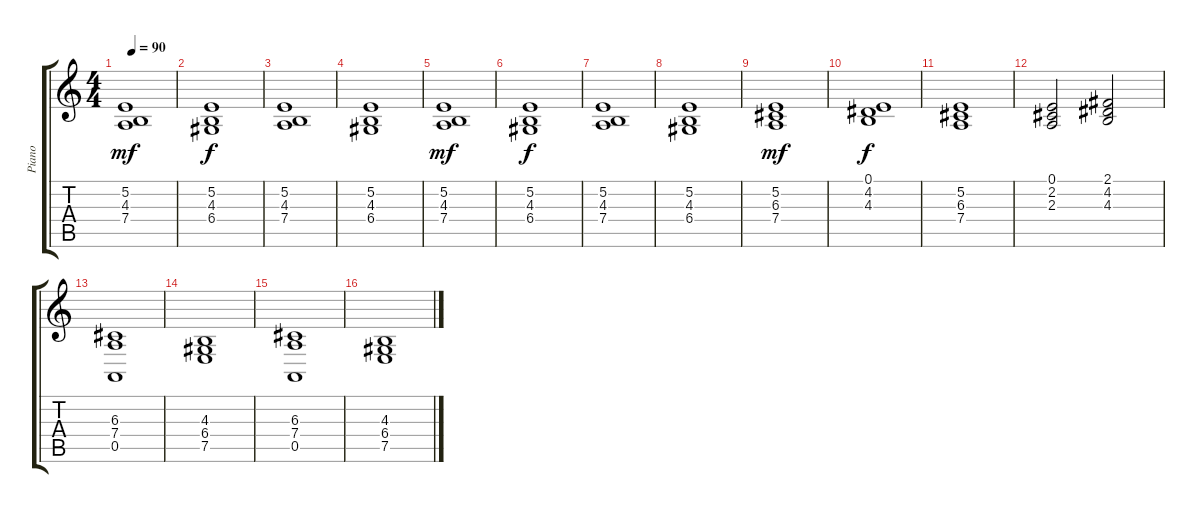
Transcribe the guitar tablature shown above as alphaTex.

\track ("Piano" "Piano") {instrument electricgrandpiano}
\staff {score tabs}
\tuning (E4 B3 G3 D3 A2 E2) {hide}
\ts (4 4)
\tempo 90
\clef g2
\ks c
(5.2 4.3 7.4).1{dy mf} |
(5.2 4.3 6.4).1{dy f} |
(5.2 4.3 7.4).1 |
(5.2 4.3 6.4).1 |
(5.2 4.3 7.4).1{dy mf} |
(5.2 4.3 6.4).1{dy f} |
(5.2 4.3 7.4).1 |
(5.2 4.3 6.4).1 |
(5.2 6.3 7.4).1{dy mf} |
(0.1 4.2 4.3).1{dy f} |
(5.2 6.3 7.4).1 |
(0.1 2.2 2.3).2 (2.1 4.2 4.3).2 |
(6.3 7.4 0.5).1 |
(4.3 6.4 7.5).1 |
(6.3 7.4 0.5).1 |
(4.3 6.4 7.5).1
